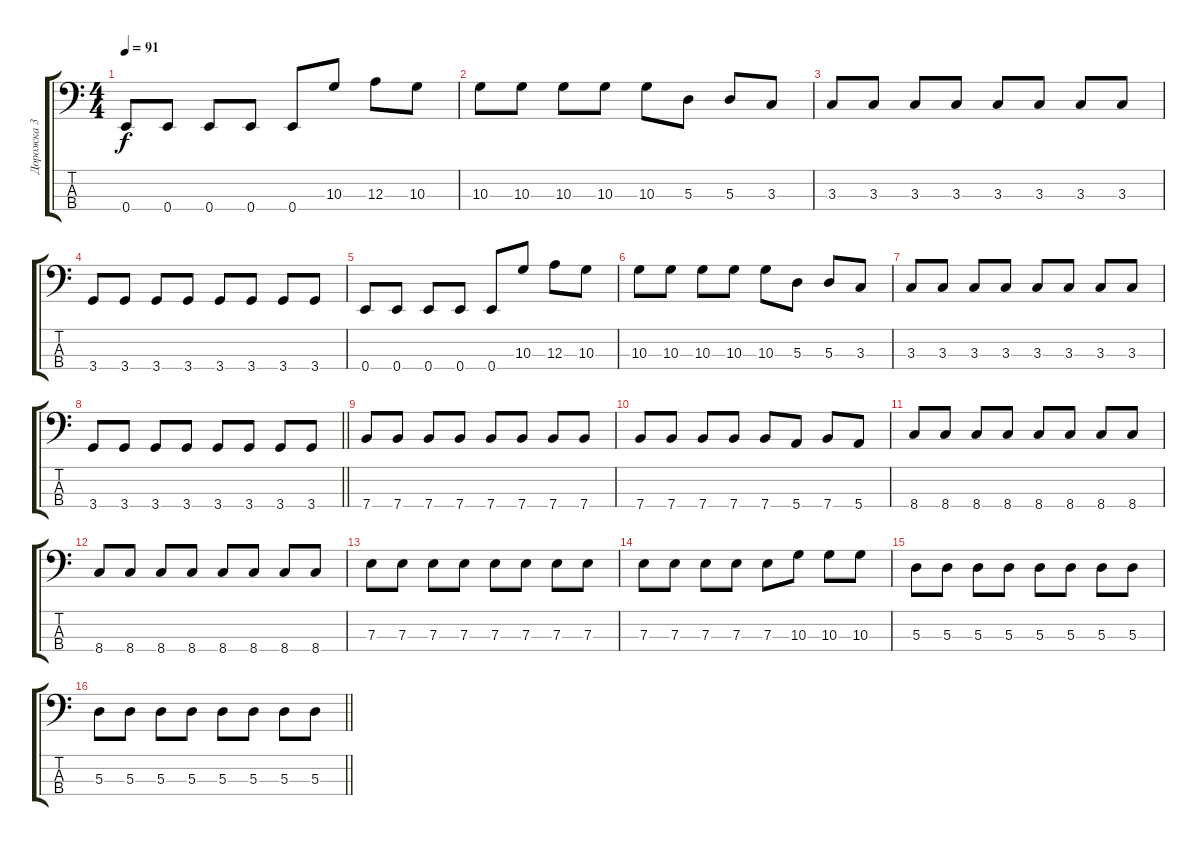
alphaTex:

\track ("Дорожка 3" "Дорожка 3") {instrument electricbassfinger}
\staff {score tabs}
\tuning (G2 D2 A1 E1) {hide}
\ts (4 4)
\tempo 91
\clef f4
\ks c
0.4.8{dy f} 0.4.8 0.4.8 0.4.8 0.4.8 10.3.8 12.3.8 10.3.8 |
10.3.8 10.3.8 10.3.8 10.3.8 10.3.8 5.3.8 5.3.8 3.3.8 |
3.3.8 3.3.8 3.3.8 3.3.8 3.3.8 3.3.8 3.3.8 3.3.8 |
3.4.8 3.4.8 3.4.8 3.4.8 3.4.8 3.4.8 3.4.8 3.4.8 |
0.4.8 0.4.8 0.4.8 0.4.8 0.4.8 10.3.8 12.3.8 10.3.8 |
10.3.8 10.3.8 10.3.8 10.3.8 10.3.8 5.3.8 5.3.8 3.3.8 |
3.3.8 3.3.8 3.3.8 3.3.8 3.3.8 3.3.8 3.3.8 3.3.8 |
\barLineRight lightlight
3.4.8 3.4.8 3.4.8 3.4.8 3.4.8 3.4.8 3.4.8 3.4.8 |
7.4.8 7.4.8 7.4.8 7.4.8 7.4.8 7.4.8 7.4.8 7.4.8 |
7.4.8 7.4.8 7.4.8 7.4.8 7.4.8 5.4.8 7.4.8 5.4.8 |
8.4.8 8.4.8 8.4.8 8.4.8 8.4.8 8.4.8 8.4.8 8.4.8 |
8.4.8 8.4.8 8.4.8 8.4.8 8.4.8 8.4.8 8.4.8 8.4.8 |
7.3.8 7.3.8 7.3.8 7.3.8 7.3.8 7.3.8 7.3.8 7.3.8 |
7.3.8 7.3.8 7.3.8 7.3.8 7.3.8 10.3.8 10.3.8 10.3.8 |
5.3.8 5.3.8 5.3.8 5.3.8 5.3.8 5.3.8 5.3.8 5.3.8 |
\barLineRight lightlight
5.3.8 5.3.8 5.3.8 5.3.8 5.3.8 5.3.8 5.3.8 5.3.8
